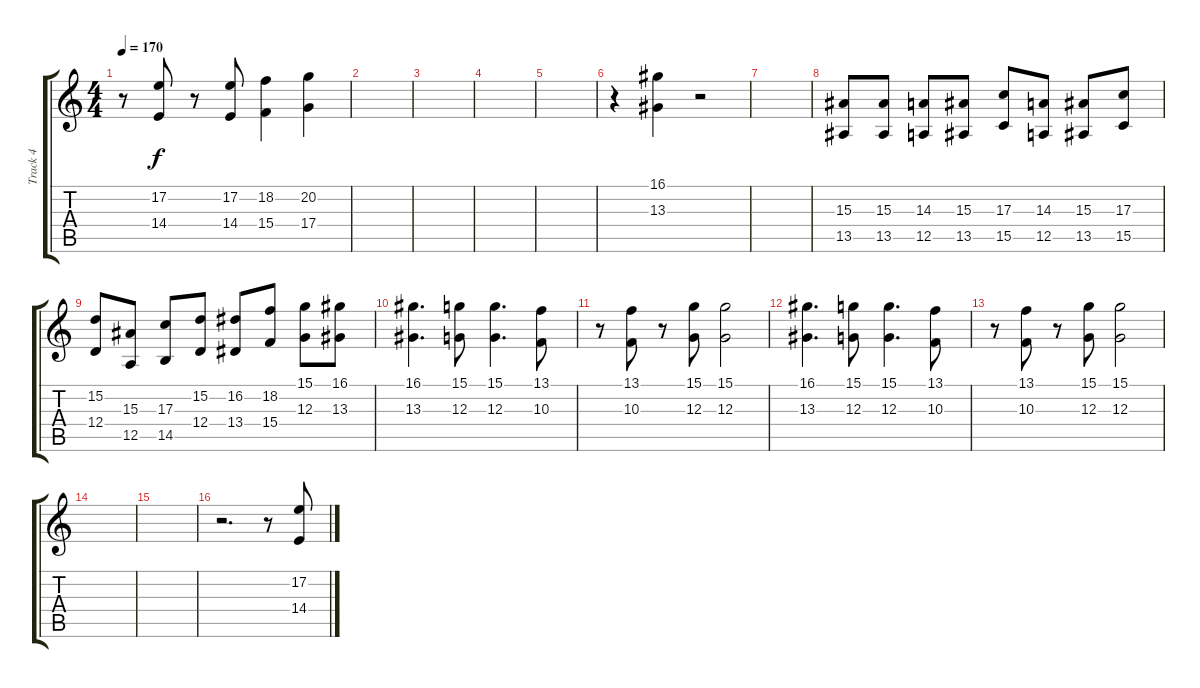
\track ("Track 4" "Track 4") {instrument brasssection}
\staff {score tabs}
\tuning (E4 B3 G3 D3 A2 E2) {hide}
\ts (4 4)
\tempo 170
\clef g2
\ks c
r.8{dy f} (17.2 14.4).8 r.8 (17.2 14.4).8 (18.2 15.4).4 (20.2 17.4).4 |
|
|
|
|
r.4 (16.1 13.3).4 r.2 |
|
(15.3 13.5).8 (15.3 13.5).8 (14.3 12.5).8 (15.3 13.5).8 (17.3 15.5).8 (14.3 12.5).8 (15.3 13.5).8 (17.3 15.5).8 |
(15.2 12.4).8 (15.3 12.5).8 (17.3 14.5).8 (15.2 12.4).8 (16.2 13.4).8 (18.2 15.4).8 (15.1 12.3).8 (16.1 13.3).8 |
(16.1 13.3).4{d} (15.1 12.3).8 (15.1 12.3).4{d} (13.1 10.3).8 |
r.8 (13.1 10.3).8 r.8 (15.1 12.3).8 (15.1 12.3).2 |
(16.1 13.3).4{d} (15.1 12.3).8 (15.1 12.3).4{d} (13.1 10.3).8 |
r.8 (13.1 10.3).8 r.8 (15.1 12.3).8 (15.1 12.3).2 |
|
|
r.2{d} r.8 (17.2 14.4).8
